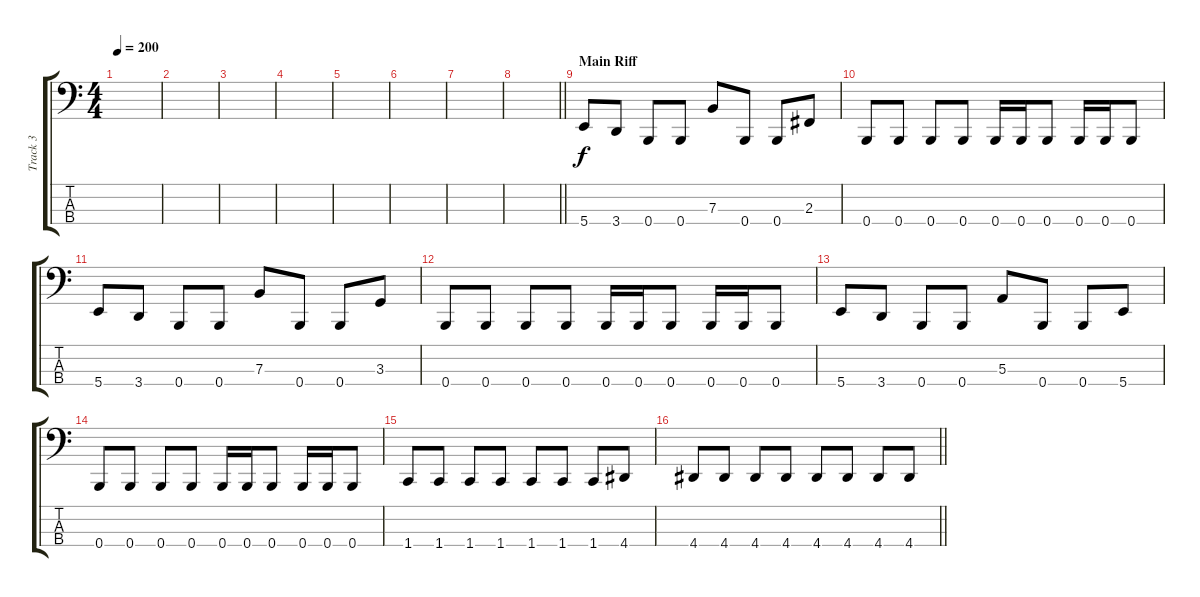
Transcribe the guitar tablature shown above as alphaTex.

\track ("Track 3" "Track 3") {instrument electricbasspick}
\staff {score tabs}
\tuning (D2 A1 E1 B0) {hide}
\ts (4 4)
\tempo 200
\clef f4
\ks c
|
|
|
|
|
|
|
\barLineRight lightlight
|
\section ("" "Main Riff")
5.4.8 3.4.8 0.4.8 0.4.8 7.3.8 0.4.8 0.4.8 2.3.8 |
0.4.8 0.4.8 0.4.8 0.4.8 0.4.16 0.4.16 0.4.8 0.4.16 0.4.16 0.4.8 |
5.4.8 3.4.8 0.4.8 0.4.8 7.3.8 0.4.8 0.4.8 3.3.8 |
0.4.8 0.4.8 0.4.8 0.4.8 0.4.16 0.4.16 0.4.8 0.4.16 0.4.16 0.4.8 |
5.4.8 3.4.8 0.4.8 0.4.8 5.3.8 0.4.8 0.4.8 5.4.8 |
0.4.8 0.4.8 0.4.8 0.4.8 0.4.16 0.4.16 0.4.8 0.4.16 0.4.16 0.4.8 |
1.4.8 1.4.8 1.4.8 1.4.8 1.4.8 1.4.8 1.4.8 4.4.8 |
\barLineRight lightlight
4.4.8 4.4.8 4.4.8 4.4.8 4.4.8 4.4.8 4.4.8 4.4.8
